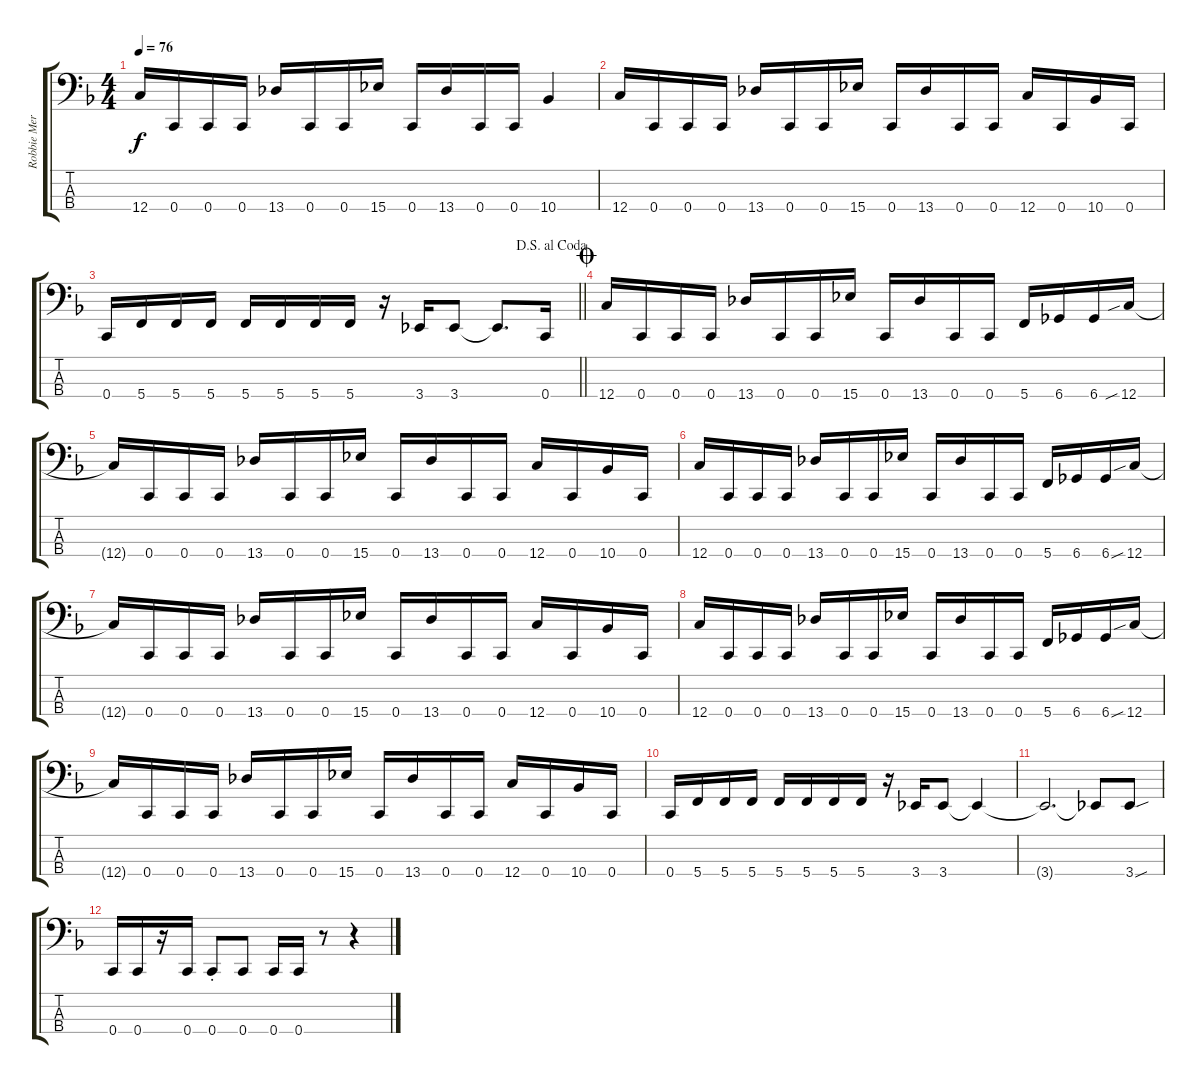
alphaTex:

\track ("Robbie Merrill" "Robbie Mer") {instrument electricbassfinger}
\staff {score tabs}
\tuning (F2 C2 G1 C1) {hide}
\ts (4 4)
\tempo 76
\clef f4
\ks f
12.4.16{dy f} 0.4.16 0.4.16 0.4.16 13.4.16 0.4.16 0.4.16 15.4.16 0.4.16 13.4.16 0.4.16 0.4.16 10.4.4 |
12.4.16 0.4.16 0.4.16 0.4.16 13.4.16 0.4.16 0.4.16 15.4.16 0.4.16 13.4.16 0.4.16 0.4.16 12.4.16 0.4.16 10.4.16 0.4.16 |
\jump dalsegnoalcoda
\barLineRight lightlight
0.4.16 5.4.16 5.4.16 5.4.16 5.4.16 5.4.16 5.4.16 5.4.16 r.16 3.4.16 3.4.8 3.4{t}.8{d} 0.4.16 |
\jump coda
12.4.16 0.4.16 0.4.16 0.4.16 13.4.16 0.4.16 0.4.16 15.4.16 0.4.16 13.4.16 0.4.16 0.4.16 5.4.16 6.4.16 6.4.16 12.4{sib}.16 |
12.4{t}.16 0.4.16 0.4.16 0.4.16 13.4.16 0.4.16 0.4.16 15.4.16 0.4.16 13.4.16 0.4.16 0.4.16 12.4.16 0.4.16 10.4.16 0.4.16 |
12.4.16 0.4.16 0.4.16 0.4.16 13.4.16 0.4.16 0.4.16 15.4.16 0.4.16 13.4.16 0.4.16 0.4.16 5.4.16 6.4.16 6.4.16 12.4{sib}.16 |
12.4{t}.16 0.4.16 0.4.16 0.4.16 13.4.16 0.4.16 0.4.16 15.4.16 0.4.16 13.4.16 0.4.16 0.4.16 12.4.16 0.4.16 10.4.16 0.4.16 |
12.4.16 0.4.16 0.4.16 0.4.16 13.4.16 0.4.16 0.4.16 15.4.16 0.4.16 13.4.16 0.4.16 0.4.16 5.4.16 6.4.16 6.4.16 12.4{sib}.16 |
12.4{t}.16 0.4.16 0.4.16 0.4.16 13.4.16 0.4.16 0.4.16 15.4.16 0.4.16 13.4.16 0.4.16 0.4.16 12.4.16 0.4.16 10.4.16 0.4.16 |
0.4.16 5.4.16 5.4.16 5.4.16 5.4.16 5.4.16 5.4.16 5.4.16 r.16 3.4.16 3.4.8 3.4{t}.4 |
3.4{t}.2{d} 3.4{t}.8 3.4{sou}.8 |
0.4.16 0.4.16 r.16 0.4.16 0.4{st}.8 0.4.8 0.4.16 0.4.16 r.8 r.4
